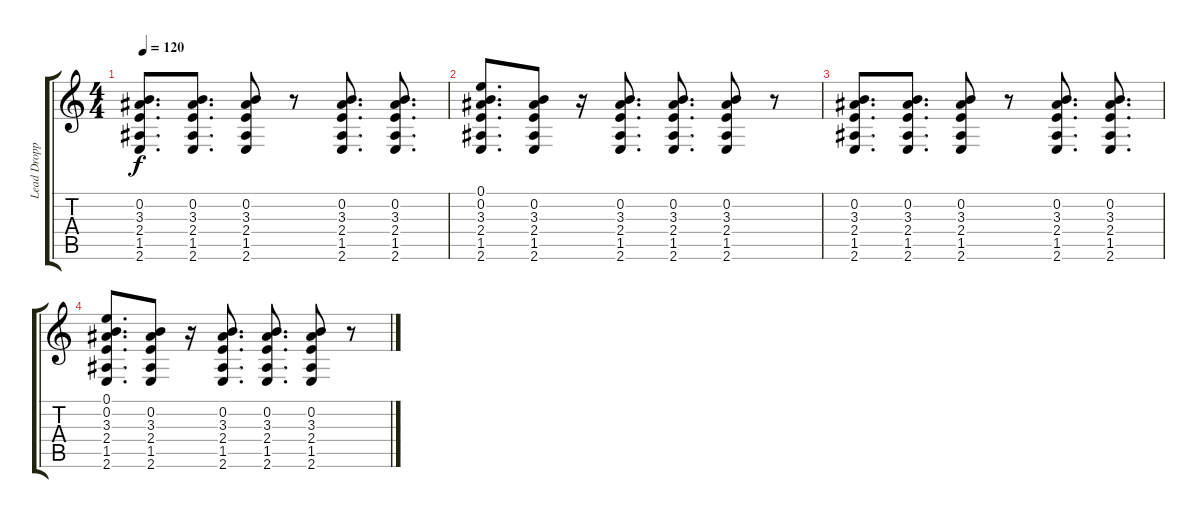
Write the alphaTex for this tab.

\track ("Lead Dropped D " "Lead Dropp") {instrument distortionguitar}
\staff {score tabs}
\tuning (E4 B3 G3 D3 A2 D2) {hide}
\ts (4 4)
\tempo 120
\clef g2
\ks c
(0.2 3.3 2.4 1.5 2.6).8{d dy f} (0.2 3.3 2.4 1.5 2.6).8{d} (0.2 3.3 2.4 1.5 2.6).8 r.8 (0.2 3.3 2.4 1.5 2.6).8{d} (0.2 3.3 2.4 1.5 2.6).8{d} |
(0.1 0.2 3.3 2.4 1.5 2.6).8{d} (0.2 3.3 2.4 1.5 2.6).8 r.16 (0.2 3.3 2.4 1.5 2.6).8{d} (0.2 3.3 2.4 1.5 2.6).8{d} (0.2 3.3 2.4 1.5 2.6).8 r.8 |
(0.2 3.3 2.4 1.5 2.6).8{d} (0.2 3.3 2.4 1.5 2.6).8{d} (0.2 3.3 2.4 1.5 2.6).8 r.8 (0.2 3.3 2.4 1.5 2.6).8{d} (0.2 3.3 2.4 1.5 2.6).8{d} |
(0.1 0.2 3.3 2.4 1.5 2.6).8{d} (0.2 3.3 2.4 1.5 2.6).8 r.16 (0.2 3.3 2.4 1.5 2.6).8{d} (0.2 3.3 2.4 1.5 2.6).8{d} (0.2 3.3 2.4 1.5 2.6).8 r.8
